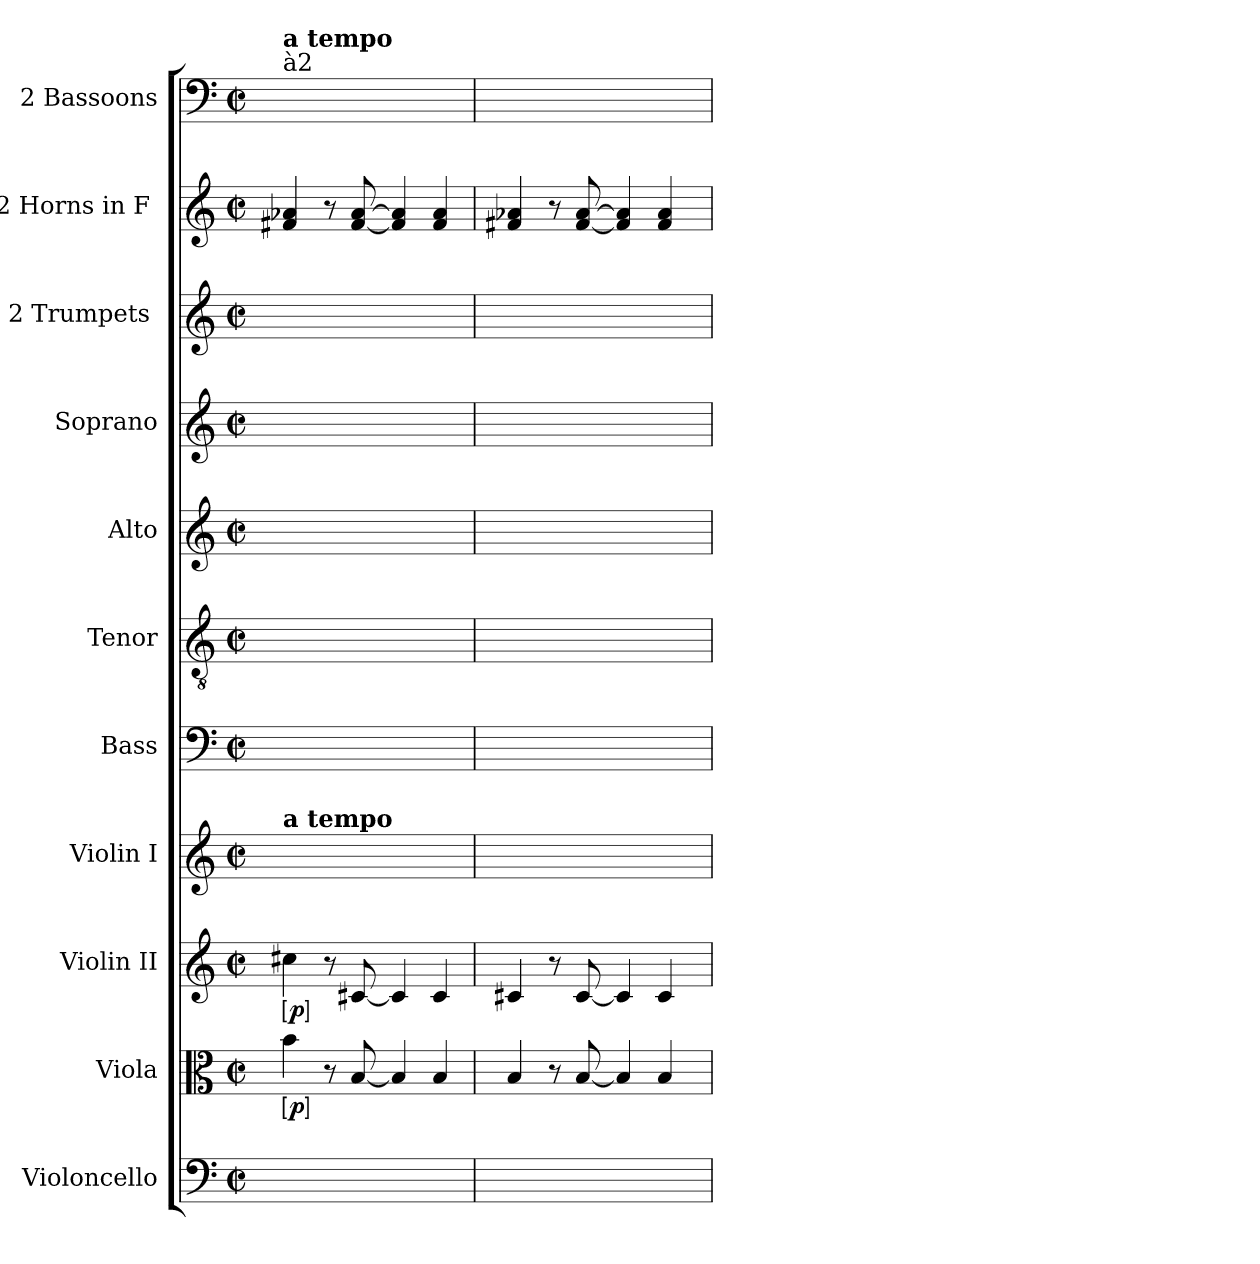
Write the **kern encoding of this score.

**kern	**kern	**dynam	**kern	**dynam	**kern	**kern	**kern	**kern	**kern	**kern	**kern	**kern
*part11	*part10	*part10	*part9	*part9	*part8	*part7	*part6	*part5	*part4	*part3	*part2	*part1
*staff11	*staff10	*staff10	*staff9	*staff9	*staff8	*staff7	*staff6	*staff5	*staff4	*staff3	*staff2	*staff1
*I"Violoncello	*I"Viola	*	*I"Violin II	*	*I"Violin I	*I"Bass	*I"Tenor	*I"Alto	*I"Soprano	*I"2 Trumpets [C]	*I"2 Horns in F [C]	*I"2 Bassoons
*I'Vc.	*I'Vla.	*	*I'Vln. II	*	*I'Vln. I	*I'B.	*I'T.	*I'A.	*I'S.	*I'Tpt.	*I'Hn.	*I'Bsn.
*clefF4	*clefC3	*	*clefG2	*	*clefG2	*clefF4	*clefGv2	*clefG2	*clefG2	*clefG2	*clefG2	*clefF4
*	*	*	*	*	*	*	*ITrd7c12	*	*	*	*	*
*k[]	*k[]	*	*k[]	*	*k[]	*k[]	*k[]	*k[]	*k[]	*k[]	*k[]	*k[]
*C:	*C:	*	*C:	*	*C:	*C:	*C:	*C:	*C:	*C:	*C:	*C:
*M2/2	*M2/2	*	*M2/2	*	*M2/2	*M2/2	*M2/2	*M2/2	*M2/2	*M2/2	*M2/2	*M2/2
*met(c|)	*met(c|)	*	*met(c|)	*	*met(c|)	*met(c|)	*met(c|)	*met(c|)	*met(c|)	*met(c|)	*met(c|)	*met(c|)
=1	=1	=1	=1	=1	=1	=1	=1	=1	=1	=1	=1	=1
!	!	!	!	!	!	!	!	!	!	!	!	!LO:TX:a:t=à2
!	!	!	!	!	!	!	!	!	!	!	!	!LO:TX:a:B:t=a tempo
!	!	!	!	!	!LO:TX:a:B:t=a tempo	!	!	!	!	!	!	!
!	!	!LO:DY:ed=brack	!	!LO:DY:ed=brack	!	!	!	!	!	!	!	!
1ryy	4b	p	4cc#X	p	4ryy	4ryy	2ryy	2ryy	2ryy	1ryy	4f#X 4a-X	2ryy
.	8r	.	8r	.	4ryy	4ryy	.	.	.	.	8r	.
.	[8B	.	[8c#X	.	.	.	.	.	.	.	[8f# [8a-	.
.	4B]	.	4c#]	.	2ryy	4ryy	2ryy	2ryy	2ryy	.	4f#] 4a-]	4ryy
.	4B	.	4c#	.	.	4ryy	.	.	.	.	4f# 4a-	4ryy
=2	=2	=2	=2	=2	=2	=2	=2	=2	=2	=2	=2	=2
1ryy	4B	.	4c#X	.	1ryy	4ryy	1ryy	1ryy	1ryy	1ryy	4f#X 4a-X	4ryy
.	8r	.	8r	.	.	8ryy	.	.	.	.	8r	8ryy
.	[8B	.	[8c#	.	.	8ryy	.	.	.	.	[8f# [8a-	8ryy
.	4B]	.	4c#]	.	.	4ryy	.	.	.	.	4f#] 4a-]	4ryy
.	4B	.	4c#	.	.	8ryy	.	.	.	.	4f# 4a-	8ryy
.	.	.	.	.	.	8ryy	.	.	.	.	.	8ryy
=	=	=	=	=	=	=	=	=	=	=	=	=
*-	*-	*-	*-	*-	*-	*-	*-	*-	*-	*-	*-	*-
